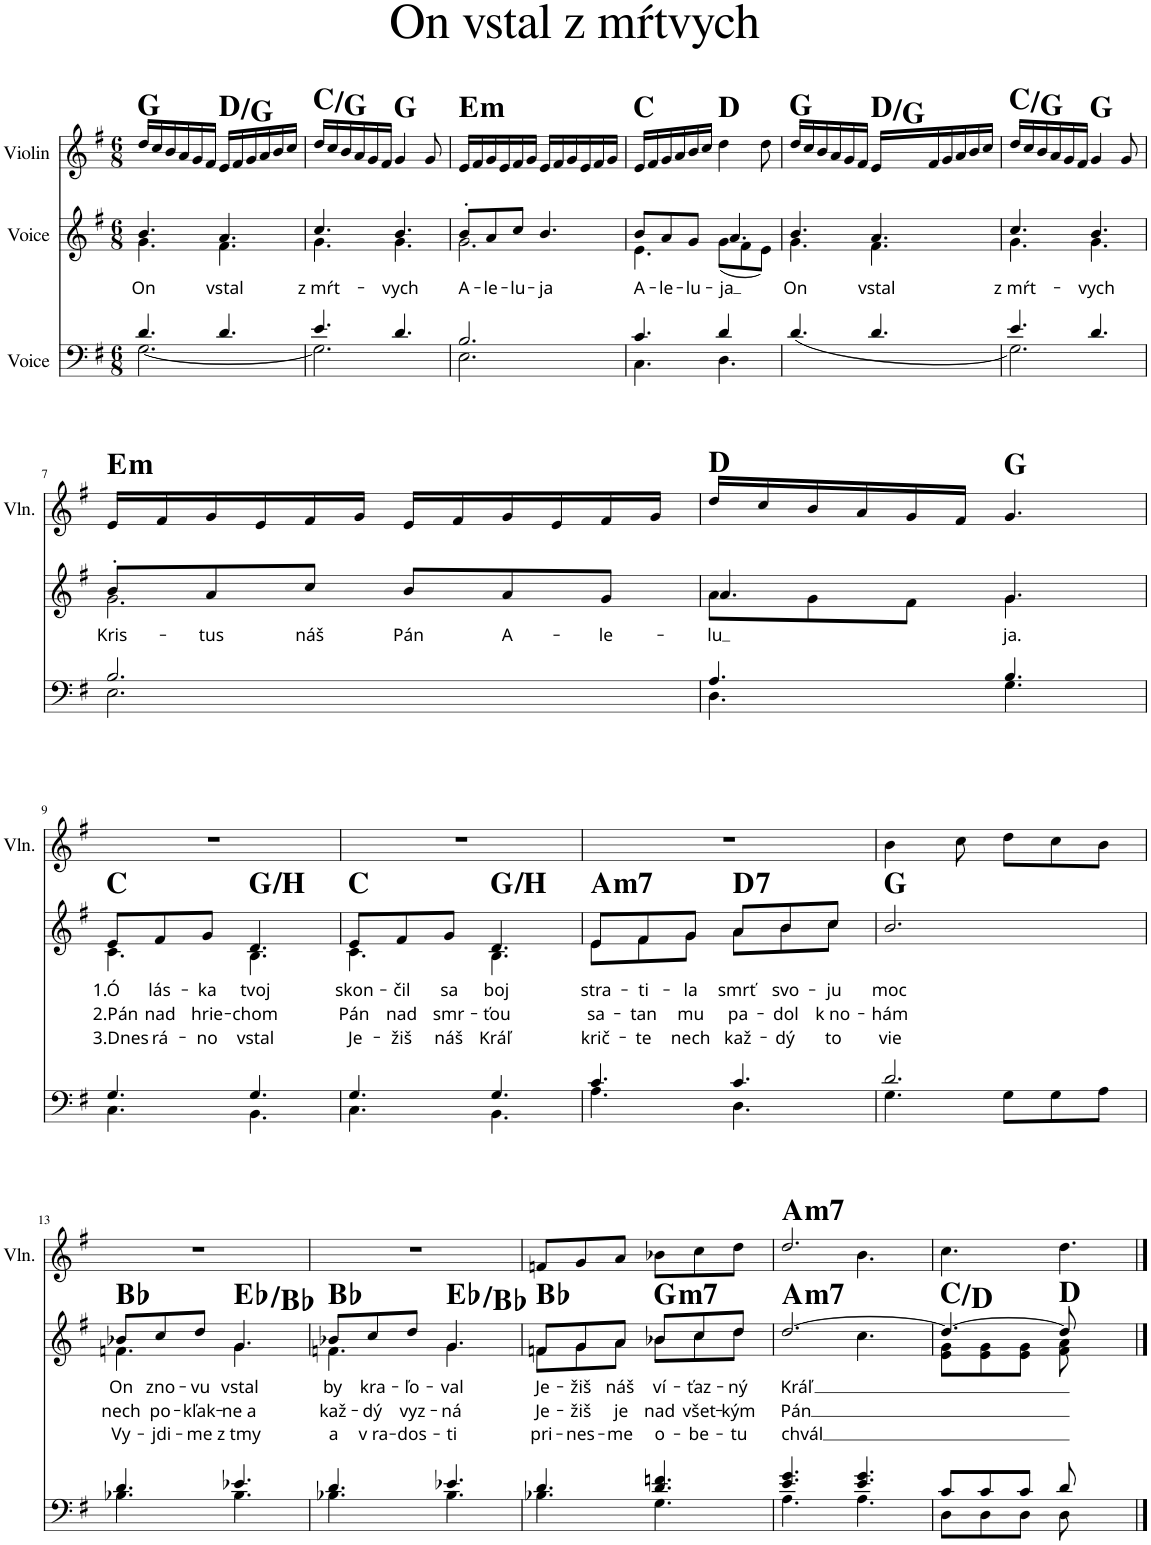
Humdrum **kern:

**kern	**kern	**text	**text	**text	**harte	**kern	**harte
*part3	*part2	*part2	*part2	*part2	*part2	*part1	*part1
*staff3	*staff2	*staff2	*staff2	*staff2	*	*staff1	*
*I"Voice	*I"Voice	*	*	*	*	*I"Violin	*
*I'V	*I'V	*	*	*	*	*I'Vln.	*
*clefF4	*clefG2	*	*	*	*	*clefG2	*
*k[f#]	*k[f#]	*	*	*	*	*k[f#]	*
*M6/8	*M6/8	*	*	*	*	*M6/8	*
=1	=1	=1	=1	=1	=1	=1	=1
*^	*	*	*	*	*	*	*
!	!	!	!LO:LY:b	!	!	!	!	!
*	*	*^	*	*	*	*	*	*
4.d/	[<2.G\	4.b/	4.g\	On	.	.	.	16dd/LL	G:maj
.	.	.	.	.	.	.	.	16cc/	.
.	.	.	.	.	.	.	.	16b/	.
.	.	.	.	.	.	.	.	16a/	.
.	.	.	.	.	.	.	.	16g/	.
.	.	.	.	.	.	.	.	16f#/JJ	.
!	!	!	!	!LO:LY:b	!	!	!	!	!
4.d/	.	4.a/	4.f#\	vstal	.	.	.	16e/LL	D:maj/4
.	.	.	.	.	.	.	.	16f#/	.
.	.	.	.	.	.	.	.	16g/	.
.	.	.	.	.	.	.	.	16a/	.
.	.	.	.	.	.	.	.	16b/	.
.	.	.	.	.	.	.	.	16cc/JJ	.
=2	=2	=2	=2	=2	=2	=2	=2	=2	=2
!	!	!	!	!LO:LY:b	!	!	!	!	!
4.e/	2.G\]	4.cc/	4.g\	z mŕt-	.	.	.	16dd/LL	C:maj/5
.	.	.	.	.	.	.	.	16cc/	.
.	.	.	.	.	.	.	.	16b/	.
.	.	.	.	.	.	.	.	16a/	.
.	.	.	.	.	.	.	.	16g/	.
.	.	.	.	.	.	.	.	16f#/JJ	.
!	!	!	!	!LO:LY:b	!	!	!	!	!
4.d/	.	4.b/	4.g\	-vych	.	.	.	4g/	G:maj
.	.	.	.	.	.	.	.	8g/	.
=3	=3	=3	=3	=3	=3	=3	=3	=3	=3
!	!	!	!	!LO:LY:b	!	!	!	!	!LO:H:kt=m
2.B/	2.E\	8b'/L	2.g\	A-	.	.	.	16e/LL	E:min
.	.	.	.	.	.	.	.	16f#/	.
!	!	!	!	!LO:LY:b	!	!	!	!	!
.	.	8a/	.	-le-	.	.	.	16g/	.
.	.	.	.	.	.	.	.	16e/	.
!	!	!	!	!LO:LY:b	!	!	!	!	!
.	.	8cc/J	.	-lu-	.	.	.	16f#/	.
.	.	.	.	.	.	.	.	16g/JJ	.
!	!	!	!	!LO:LY:b	!	!	!	!	!
.	.	4.b/	.	-ja	.	.	.	16e/LL	.
.	.	.	.	.	.	.	.	16f#/	.
.	.	.	.	.	.	.	.	16g/	.
.	.	.	.	.	.	.	.	16e/	.
.	.	.	.	.	.	.	.	16f#/	.
.	.	.	.	.	.	.	.	16g/JJ	.
=4	=4	=4	=4	=4	=4	=4	=4	=4	=4
!	!	!	!	!LO:LY:b	!	!	!	!	!
4.c/	4.C\	8b/L	4.e\	A-	.	.	.	16e/LL	C:maj
.	.	.	.	.	.	.	.	16f#/	.
!	!	!	!	!LO:LY:b	!	!	!	!	!
.	.	8a/	.	-le-	.	.	.	16g/	.
.	.	.	.	.	.	.	.	16a/	.
!	!	!	!	!LO:LY:b	!	!	!	!	!
.	.	8g/J	.	-lu-	.	.	.	16b/	.
.	.	.	.	.	.	.	.	16cc/JJ	.
!	!	!	!	!LO:LY:b	!	!	!	!	!
4d/	4.D\	4.a/	(<8g\L	-ja	.	.	.	4dd\	D:maj
.	.	.	8f#\	.	.	.	.	.	.
8ryy	.	.	8e\J)	.	.	.	.	8dd\	.
*v	*v	*	*	*	*	*	*	*	*
=5	=5	=5	=5	=5	=5	=5	=5	=5
!	!	!	!LO:LY:b	!	!	!	!	!
(<4.d/	4.b/	4.g\	On	.	.	.	16dd/LL	G:maj
.	.	.	.	.	.	.	16cc/	.
.	.	.	.	.	.	.	16b/	.
.	.	.	.	.	.	.	16a/	.
.	.	.	.	.	.	.	16g/	.
.	.	.	.	.	.	.	16f#/JJ	.
!	!	!	!LO:LY:b	!	!	!	!	!
4.d/	4.a/	4.f#\	vstal	.	.	.	16e/LL	D:maj/4
!	!	!	!	!	!	!	!	!LO:H:kt=N.C.
.	.	.	.	.	.	.	16f#/	N
.	.	.	.	.	.	.	16g/	.
.	.	.	.	.	.	.	16a/	.
.	.	.	.	.	.	.	16b/	.
.	.	.	.	.	.	.	16cc/JJ	.
=6	=6	=6	=6	=6	=6	=6	=6	=6
*^	*	*	*	*	*	*	*	*
!	!	!	!	!LO:LY:b	!	!	!	!	!
4.e/	2.G\)	4.cc/	4.g\	z mŕt-	.	.	.	16dd/LL	C:maj/5
.	.	.	.	.	.	.	.	16cc/	.
.	.	.	.	.	.	.	.	16b/	.
.	.	.	.	.	.	.	.	16a/	.
.	.	.	.	.	.	.	.	16g/	.
.	.	.	.	.	.	.	.	16f#/JJ	.
!	!	!	!	!LO:LY:b	!	!	!	!	!
4.d/	.	4.b/	4.g\	-vych	.	.	.	4g/	G:maj
.	.	.	.	.	.	.	.	8g/	.
!!LO:LB:g=z
=7	=7	=7	=7	=7	=7	=7	=7	=7	=7
!	!	!	!	!LO:LY:b	!	!	!	!	!LO:H:kt=m
2.B/	2.E\	8b'/L	2.g\	Kris-	.	.	.	16e/LL	E:min
.	.	.	.	.	.	.	.	16f#/	.
!	!	!	!	!LO:LY:b	!	!	!	!	!
.	.	8a/	.	-tus	.	.	.	16g/	.
.	.	.	.	.	.	.	.	16e/	.
!	!	!	!	!LO:LY:b	!	!	!	!	!
.	.	8cc/J	.	náš	.	.	.	16f#/	.
.	.	.	.	.	.	.	.	16g/JJ	.
!	!	!	!	!LO:LY:b	!	!	!	!	!
.	.	8b/L	.	Pán	.	.	.	16e/LL	.
.	.	.	.	.	.	.	.	16f#/	.
!	!	!	!	!LO:LY:b	!	!	!	!	!
.	.	8a/	.	A-	.	.	.	16g/	.
.	.	.	.	.	.	.	.	16e/	.
!	!	!	!	!LO:LY:b	!	!	!	!	!
.	.	8g/J	.	-le-	.	.	.	16f#/	.
.	.	.	.	.	.	.	.	16g/JJ	.
=8	=8	=8	=8	=8	=8	=8	=8	=8	=8
!	!	!	!	!LO:LY:b	!	!	!	!	!
4.A/	4.D\	4.a/	8a\L	-lu	.	.	.	16dd/LL	D:maj
.	.	.	.	.	.	.	.	16cc/	.
.	.	.	8g\	.	.	.	.	16b/	.
.	.	.	.	.	.	.	.	16a/	.
.	.	.	8f#\J	.	.	.	.	16g/	.
.	.	.	.	.	.	.	.	16f#/JJ	.
!	!	!	!	!LO:LY:b	!	!	!	!	!
4.B/	4.G\	4.g/	4.g\	ja.	.	.	.	4.g/	G:maj
!!LO:LB:g=z
=9	=9	=9	=9	=9	=9	=9	=9	=9	=9
!	!	!	!	!LO:LY:b	!LO:LY:b	!LO:LY:b	!	!	!
4.G/	4.C\	8e/L	4.c\	1.Ó	2.Pán	3.Dnes	C:maj	2.r	.
!	!	!	!	!LO:LY:b	!LO:LY:b	!LO:LY:b	!	!	!
.	.	8f#/	.	lás-	nad	rá-	.	.	.
!	!	!	!	!LO:LY:b	!LO:LY:b	!LO:LY:b	!	!	!
.	.	8g/J	.	-ka	hrie-	-no	.	.	.
!	!	!	!	!LO:LY:b	!LO:LY:b	!LO:LY:b	!	!	!
4.G/	4.BB\	4.d/	4.B\	tvoj	-chom	vstal	G:maj	.	.
=10	=10	=10	=10	=10	=10	=10	=10	=10	=10
!	!	!	!	!LO:LY:b	!LO:LY:b	!LO:LY:b	!	!	!
4.G/	4.C\	8e/L	4.c\	skon-	Pán	Je-	C:maj	2.r	.
!	!	!	!	!LO:LY:b	!LO:LY:b	!LO:LY:b	!	!	!
.	.	8f#/	.	-čil	nad	-žiš	.	.	.
!	!	!	!	!LO:LY:b	!LO:LY:b	!LO:LY:b	!	!	!
.	.	8g/J	.	sa	smr-	náš	.	.	.
!	!	!	!	!LO:LY:b	!LO:LY:b	!LO:LY:b	!	!	!
4.G/	4.BB\	4.d/	4.B\	boj	-ťou	Kráľ	G:maj	.	.
=11	=11	=11	=11	=11	=11	=11	=11	=11	=11
!	!	!	!	!LO:LY:b	!LO:LY:b	!LO:LY:b	!LO:H:kt=m7	!	!
4.c/	4.A\	8e/L	8e\L	stra-	sa-	krič-	A:min7	2.r	.
!	!	!	!	!LO:LY:b	!LO:LY:b	!LO:LY:b	!	!	!
.	.	8f#/	8f#\	-ti-	-tan	-te	.	.	.
!	!	!	!	!LO:LY:b	!LO:LY:b	!LO:LY:b	!	!	!
.	.	8g/J	8g\J	-la	mu	nech	.	.	.
!	!	!	!	!LO:LY:b	!LO:LY:b	!LO:LY:b	!LO:H:kt=7	!	!
4.c/	4.D\	8a/L	8a\L	smrť	pa-	kaž-	D:7	.	.
!	!	!	!	!LO:LY:b	!LO:LY:b	!LO:LY:b	!	!	!
.	.	8b/	8b\	svo-	-dol	-dý	.	.	.
!	!	!	!	!LO:LY:b	!LO:LY:b	!LO:LY:b	!	!	!
.	.	8cc/J	8cc\J	-ju	k no-	to	.	.	.
=12	=12	=12	=12	=12	=12	=12	=12	=12	=12
!	!	!	!	!LO:LY:b	!LO:LY:b	!LO:LY:b	!	!	!
*	*	*v	*v	*	*	*	*	*	*
2.d/	4.G\	2.b/	moc	-hám	vie	G:maj	4b\	.
.	.	.	.	.	.	.	8cc\	.
.	8G\L	.	.	.	.	.	8dd\L	.
.	8G\	.	.	.	.	.	8cc\	.
.	8A\J	.	.	.	.	.	8b\J	.
!!LO:LB:g=z
=13	=13	=13	=13	=13	=13	=13	=13	=13
!	!	!	!LO:LY:b	!LO:LY:b	!LO:LY:b	!	!	!
*	*	*^	*	*	*	*	*	*
4.d/	4.B-X\	8b-X/L	4.fn\	On	nech	Vy-	Bb:maj	2.r	.
!	!	!	!	!LO:LY:b	!LO:LY:b	!LO:LY:b	!	!	!
.	.	8cc/	.	zno-	po-	-jdi-	.	.	.
!	!	!	!	!LO:LY:b	!LO:LY:b	!LO:LY:b	!	!	!
.	.	8dd/J	.	-vu	-kľak-	-me	.	.	.
!	!	!	!	!LO:LY:b	!LO:LY:b	!LO:LY:b	!	!	!
4.e-X/	4.B-\	4.g/	4.g\	vstal	-ne a	z tmy	Eb:maj/5	.	.
=14	=14	=14	=14	=14	=14	=14	=14	=14	=14
!	!	!	!	!LO:LY:b	!LO:LY:b	!LO:LY:b	!	!	!
4.d/	4.B-X\	8b-X/L	4.fn\	by	kaž-	a	Bb:maj	2.r	.
!	!	!	!	!LO:LY:b	!LO:LY:b	!LO:LY:b	!	!	!
.	.	8cc/	.	kra-	-dý	v ra-	.	.	.
!	!	!	!	!LO:LY:b	!LO:LY:b	!LO:LY:b	!	!	!
.	.	8dd/J	.	-ľo-	vyz-	-dos-	.	.	.
!	!	!	!	!LO:LY:b	!LO:LY:b	!LO:LY:b	!	!	!
4.e-X/	4.B-\	4.g/	4.g\	-val	-ná	-ti	Eb:maj/5	.	.
=15	=15	=15	=15	=15	=15	=15	=15	=15	=15
!	!	!	!	!LO:LY:b	!LO:LY:b	!LO:LY:b	!	!	!
4.d/	4.B-X\	8fn/L	8f\L	Je-	Je-	pri-	Bb:maj	8fn/L	.
!	!	!	!	!LO:LY:b	!LO:LY:b	!LO:LY:b	!	!	!
.	.	8g/	8g\	-žiš	-žiš	-nes-	.	8g/	.
!	!	!	!	!LO:LY:b	!LO:LY:b	!LO:LY:b	!	!	!
.	.	8a/J	8a\J	náš	je	-me	.	8a/J	.
!	!	!	!	!LO:LY:b	!LO:LY:b	!LO:LY:b	!LO:H:kt=m7	!	!
4.d/ 4.fn/	4.G\	8b-X/L	8b-\L	ví-	nad	o-	G:min7	8b-X\L	.
!	!	!	!	!LO:LY:b	!LO:LY:b	!LO:LY:b	!	!	!
.	.	8cc/	8cc\	-ťaz-	všet-	-be-	.	8cc\	.
!	!	!	!	!LO:LY:b	!LO:LY:b	!LO:LY:b	!	!	!
.	.	8dd/J	8dd\J	-ný	-kým	-tu	.	8dd\J	.
=16	=16	=16	=16	=16	=16	=16	=16	=16	=16
!	!	!	!	!LO:LY:b	!LO:LY:b	!LO:LY:b	!LO:H:kt=m7	!	!LO:H:kt=m7
*	*	*	*	*	*	*	*	*^	*
4.e/ 4.g/	4.A\	[>2.dd/	4.ryy	Kráľ	Pán	chvál	A:min7	2.dd/	4.ryy	A:min7
4.e/ 4.g/	4.A\	.	4.cc\	.	.	.	.	.	4.b\	.
*	*	*	*	*	*	*	*	*v	*v	*
=17	=17	=17	=17	=17	=17	=17	=17	=17	=17
8c/L	8D\L	4.dd/_	8e\ 8g\L	.	.	.	C:maj/2	4.cc\	.
8c/	8D\	.	8e\ 8g\	.	.	.	.	.	.
8c/J	8D\J	.	8e\ 8g\J	.	.	.	.	.	.
8d/	8D\	8dd/]	8f#\ 8a\	.	.	.	D:maj	4.dd\	.
4ryy	4ryy	4ryy	4ryy	.	.	.	.	.	.
*v	*v	*	*	*	*	*	*	*	*
*	*v	*v	*	*	*	*	*	*
==	==	==	==	==	==	==	==
*-	*-	*-	*-	*-	*-	*-	*-
